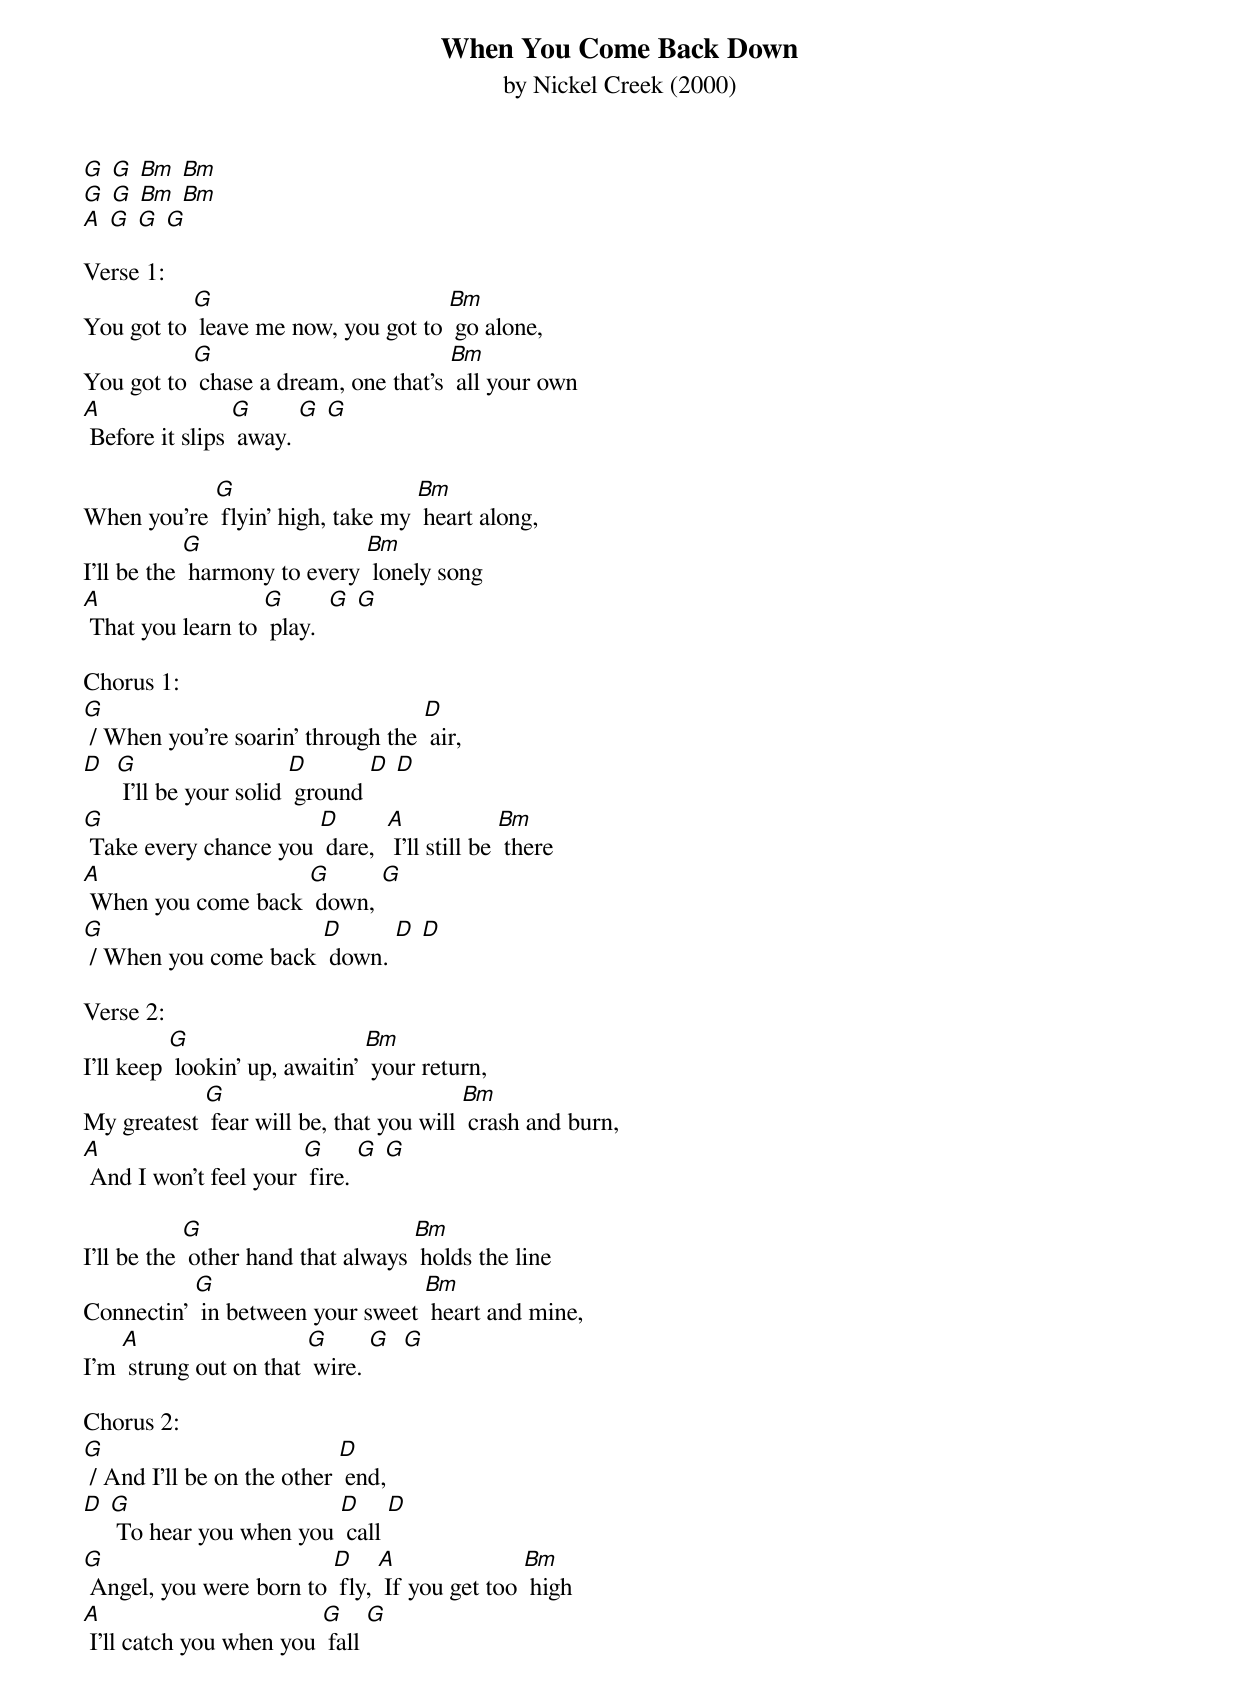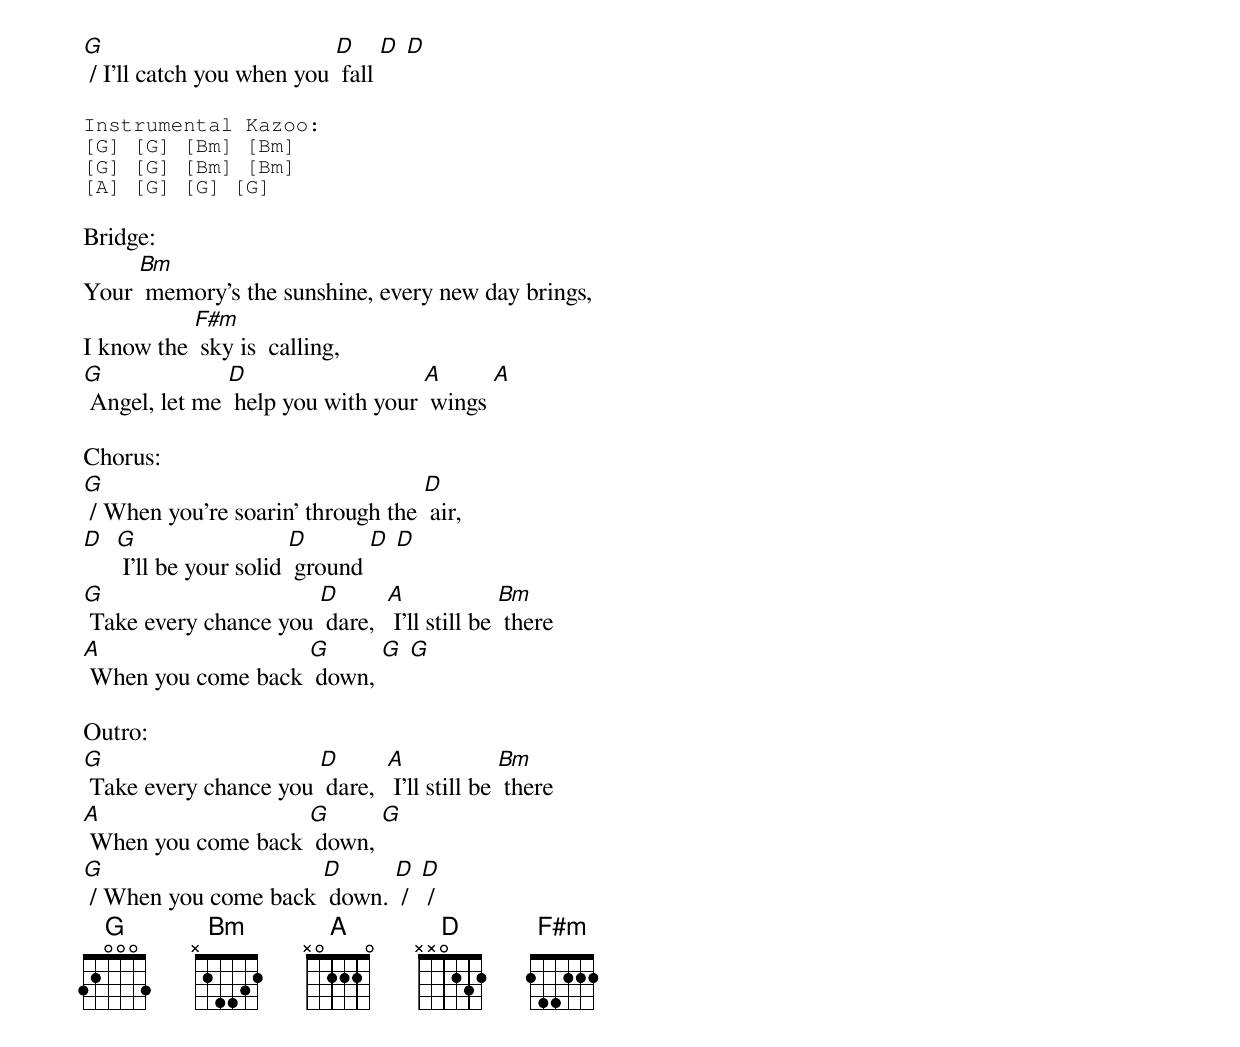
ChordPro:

{t: When You Come Back Down}
{st: by Nickel Creek (2000)}

[G] [G] [Bm] [Bm]
[G] [G] [Bm] [Bm]
[A] [G] [G] [G]

Verse 1:
You got to [G] leave me now, you got to [Bm] go alone,
You got to [G] chase a dream, one that's [Bm] all your own
[A] Before it slips [G] away. [G] [G]

When you're [G] flyin' high, take my [Bm] heart along,
I'll be the [G] harmony to every [Bm] lonely song
[A] That you learn to [G] play.  [G] [G]

Chorus 1:
[G] / When you're soarin' through the [D] air,
[D]  [G] I'll be your solid [D] ground [D] [D]
[G] Take every chance you [D] dare,  [A] I'll still be [Bm] there
[A] When you come back [G] down, [G]
[G] / When you come back [D] down. [D] [D]

Verse 2:
I'll keep [G] lookin' up, awaitin' [Bm] your return,
My greatest [G] fear will be, that you will [Bm] crash and burn,
[A] And I won't feel your [G] fire. [G] [G]

I'll be the [G] other hand that always [Bm] holds the line
Connectin' [G] in between your sweet [Bm] heart and mine,
I'm [A] strung out on that [G] wire. [G]  [G]

Chorus 2:
[G] / And I'll be on the other [D] end,
[D] [G] To hear you when you [D] call [D]
[G] Angel, you were born to [D] fly, [A] If you get too [Bm] high
[A] I'll catch you when you [G] fall [G]
[G] / I'll catch you when you [D] fall [D] [D]

{sot}
Instrumental Kazoo:
[G] [G] [Bm] [Bm]
[G] [G] [Bm] [Bm]
[A] [G] [G] [G]
{eot}

Bridge:
Your [Bm] memory's the sunshine, every new day brings,
I know the [F#m] sky is  calling,
[G] Angel, let me [D] help you with your [A] wings [A]

Chorus:
[G] / When you're soarin' through the [D] air,
[D]  [G] I'll be your solid [D] ground [D] [D]
[G] Take every chance you [D] dare,  [A] I'll still be [Bm] there
[A] When you come back [G] down, [G] [G]

Outro:
[G] Take every chance you [D] dare,  [A] I'll still be [Bm] there
[A] When you come back [G] down, [G]
[G] / When you come back [D] down. [D] /  [D] /
